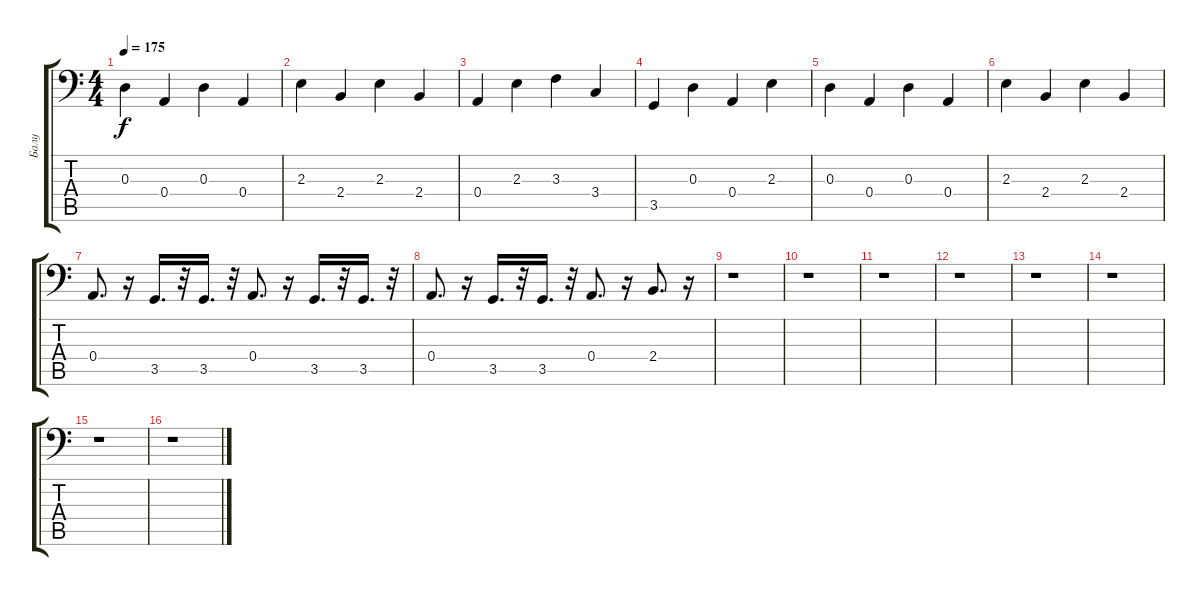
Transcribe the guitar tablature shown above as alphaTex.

\track ("Балу" "Балу") {instrument electricbassfinger}
\staff {score tabs}
\tuning (C3 G2 D2 A1 E1 B0) {hide}
\ts (4 4)
\tempo 175
\clef f4
\ks c
0.3.4{dy f} 0.4.4 0.3.4 0.4.4 |
2.3.4 2.4.4 2.3.4 2.4.4 |
0.4.4 2.3.4 3.3.4 3.4.4 |
3.5.4 0.3.4 0.4.4 2.3.4 |
0.3.4 0.4.4 0.3.4 0.4.4 |
2.3.4 2.4.4 2.3.4 2.4.4 |
0.4.8{d} r.16 3.5.16{d} r.32 3.5.16{d} r.32 0.4.8{d} r.16 3.5.16{d} r.32 3.5.16{d} r.32 |
0.4.8{d} r.16 3.5.16{d} r.32 3.5.16{d} r.32 0.4.8{d} r.16 2.4.8{d} r.16 |
r.1 |
r.1 |
r.1 |
r.1 |
r.1 |
r.1 |
r.1 |
r.1
